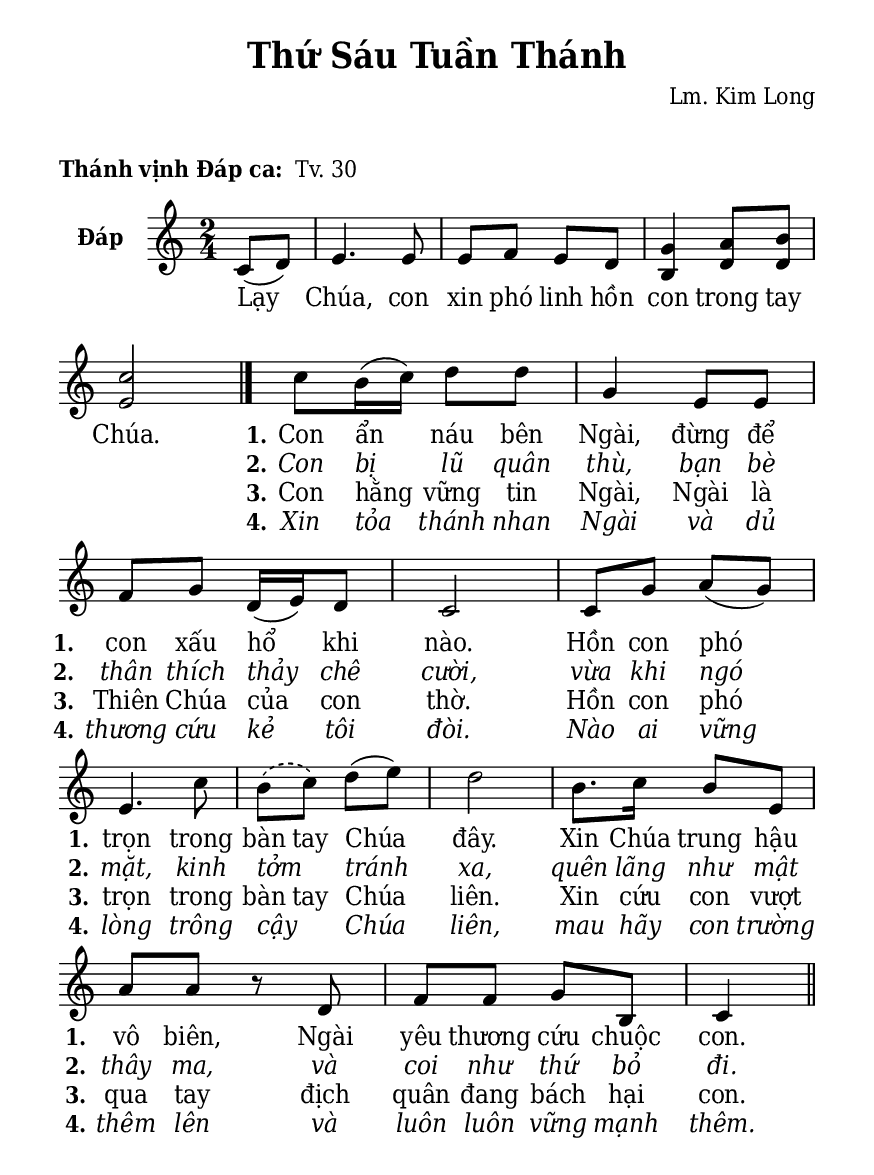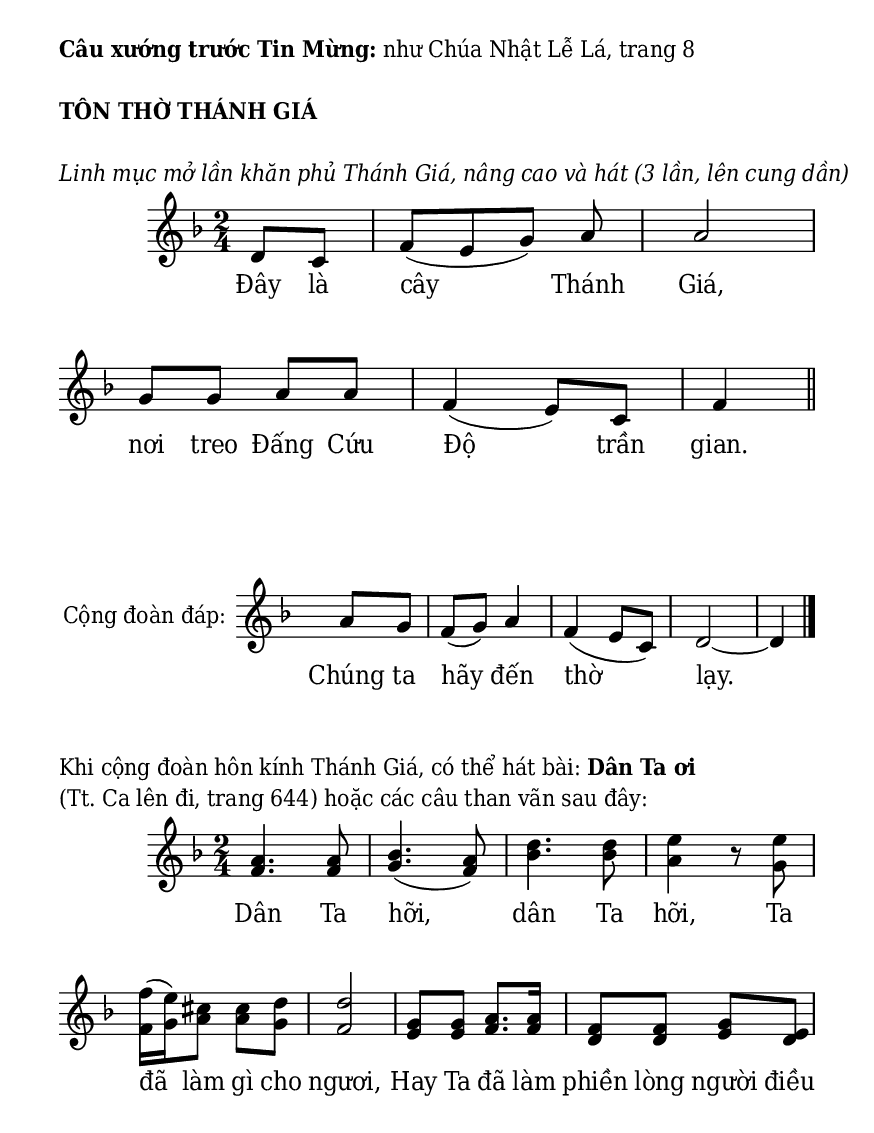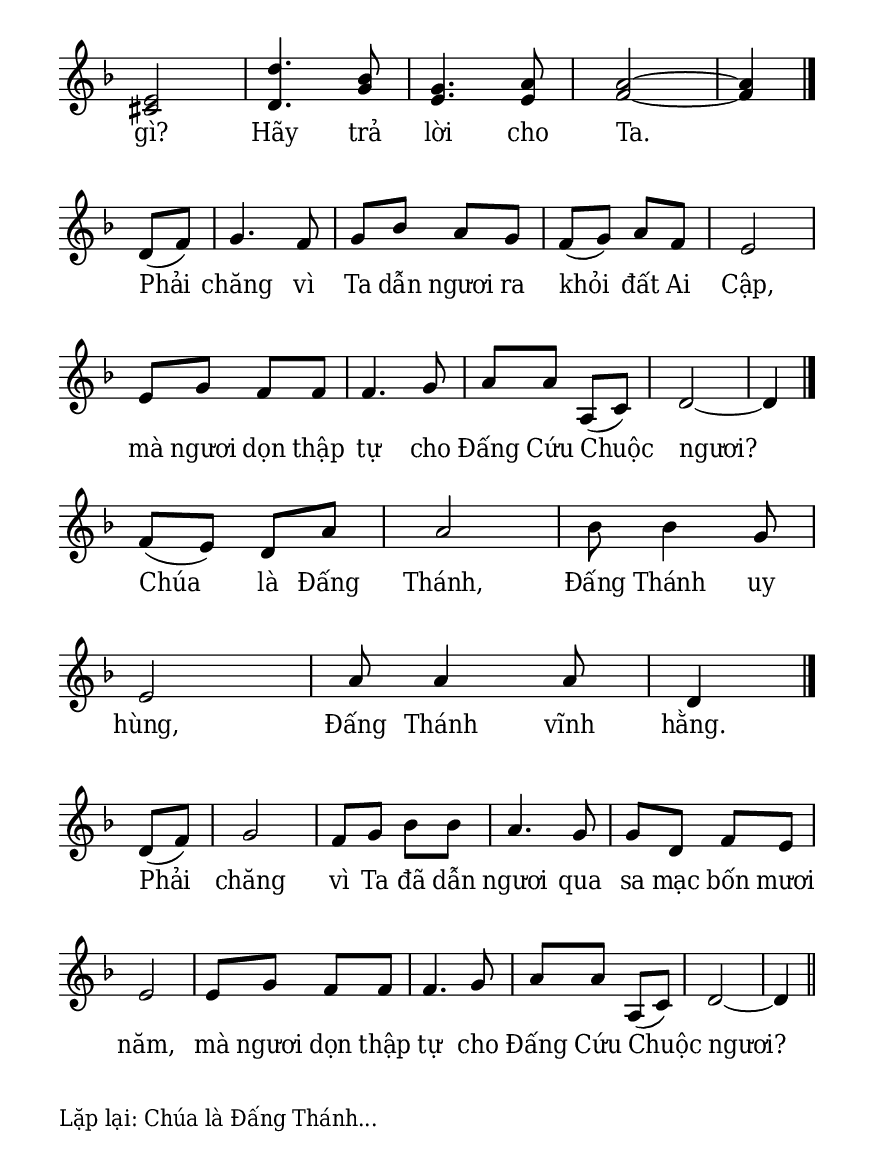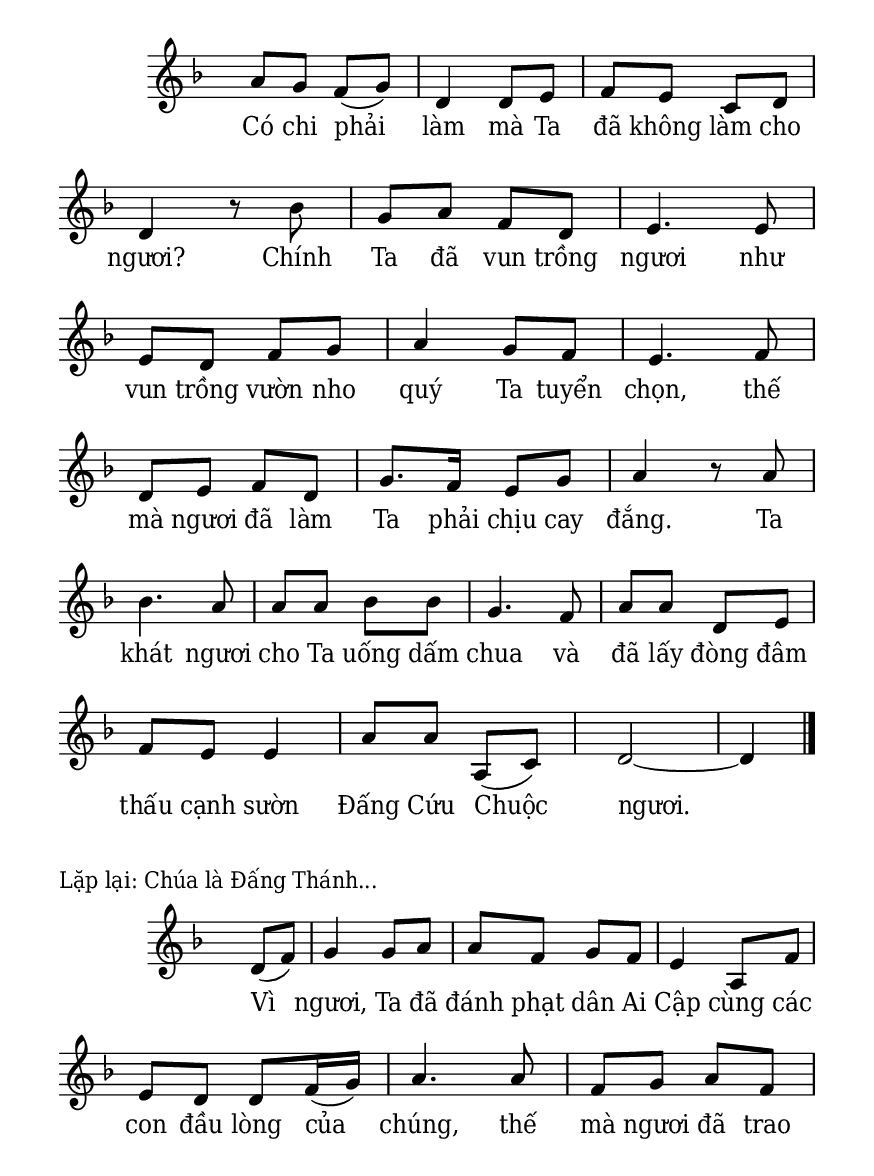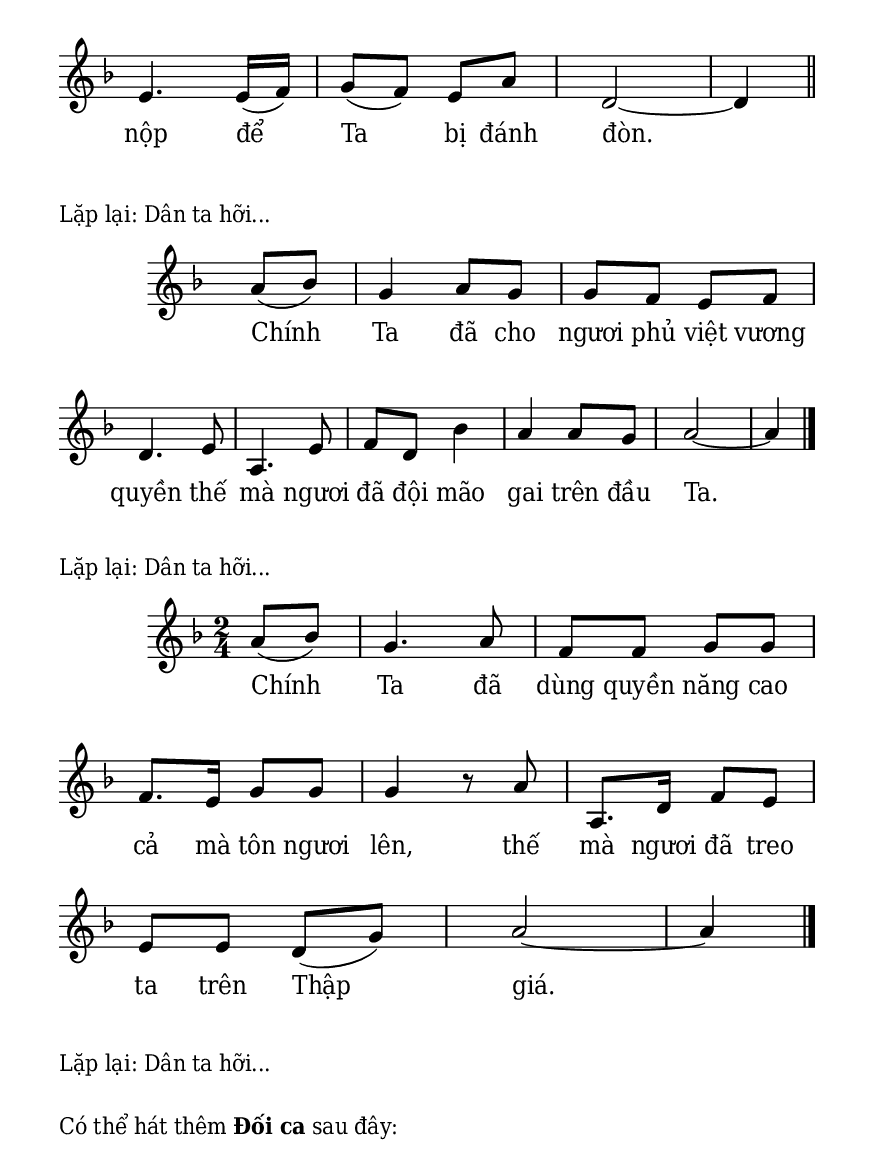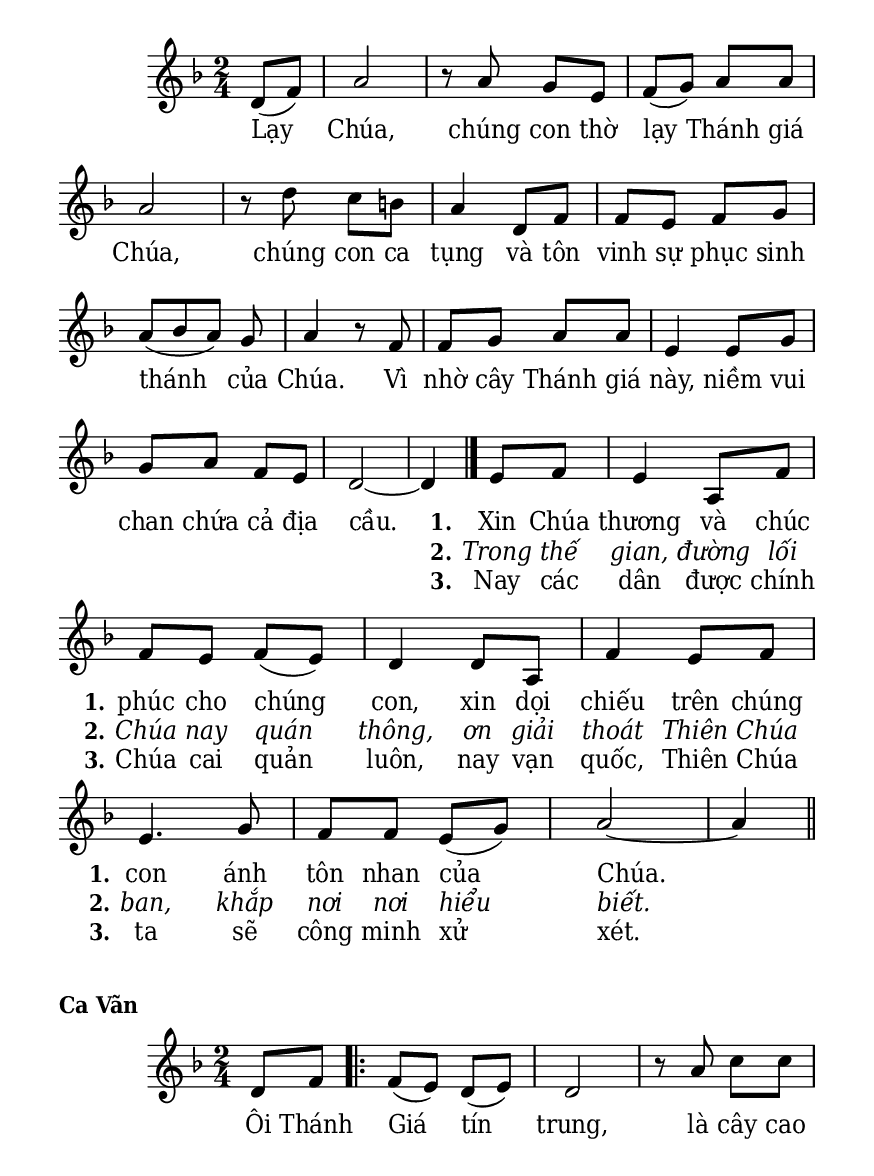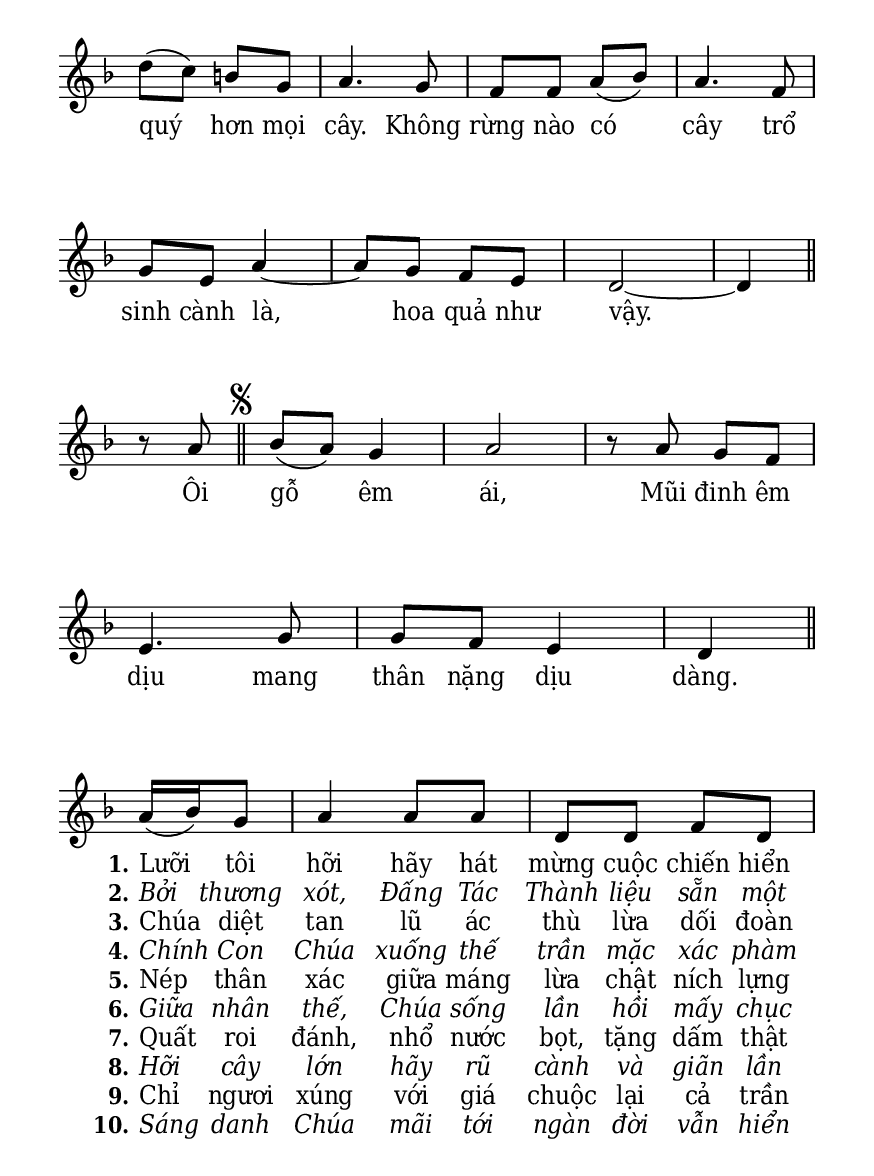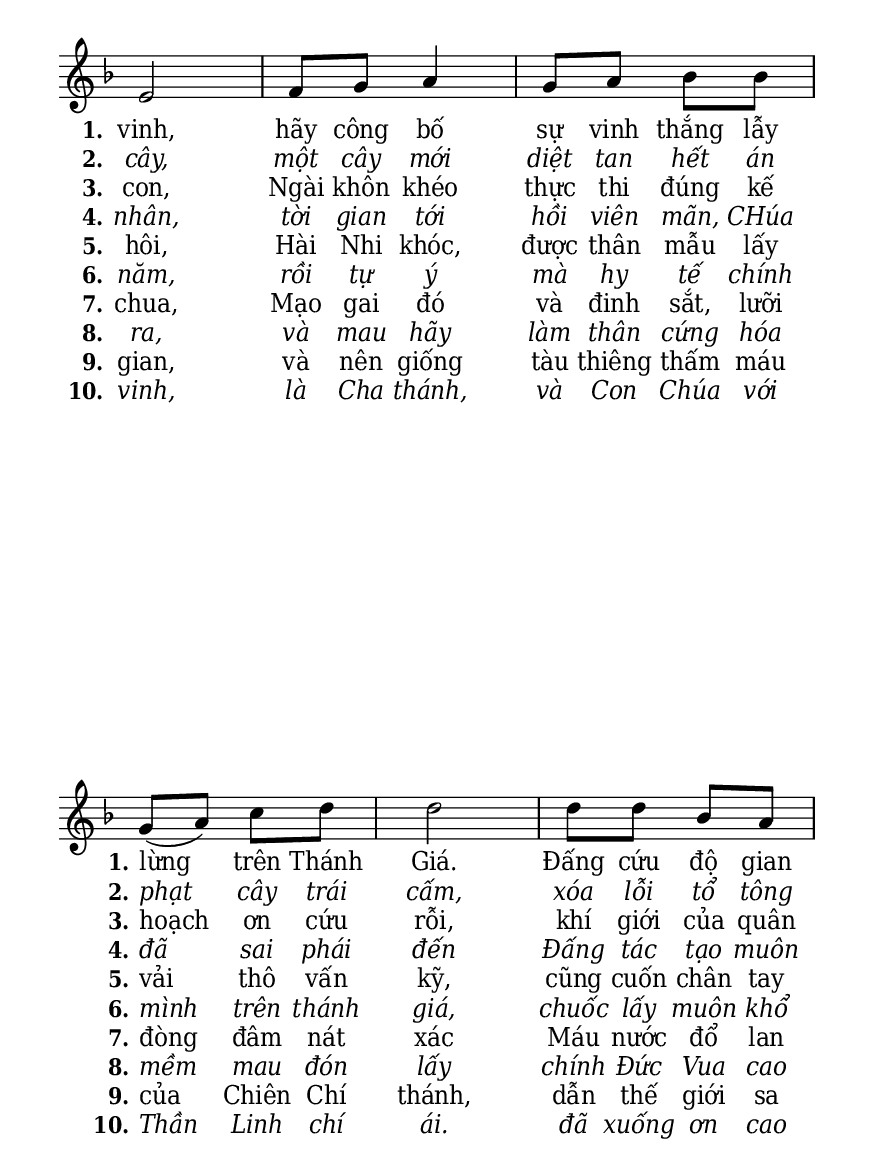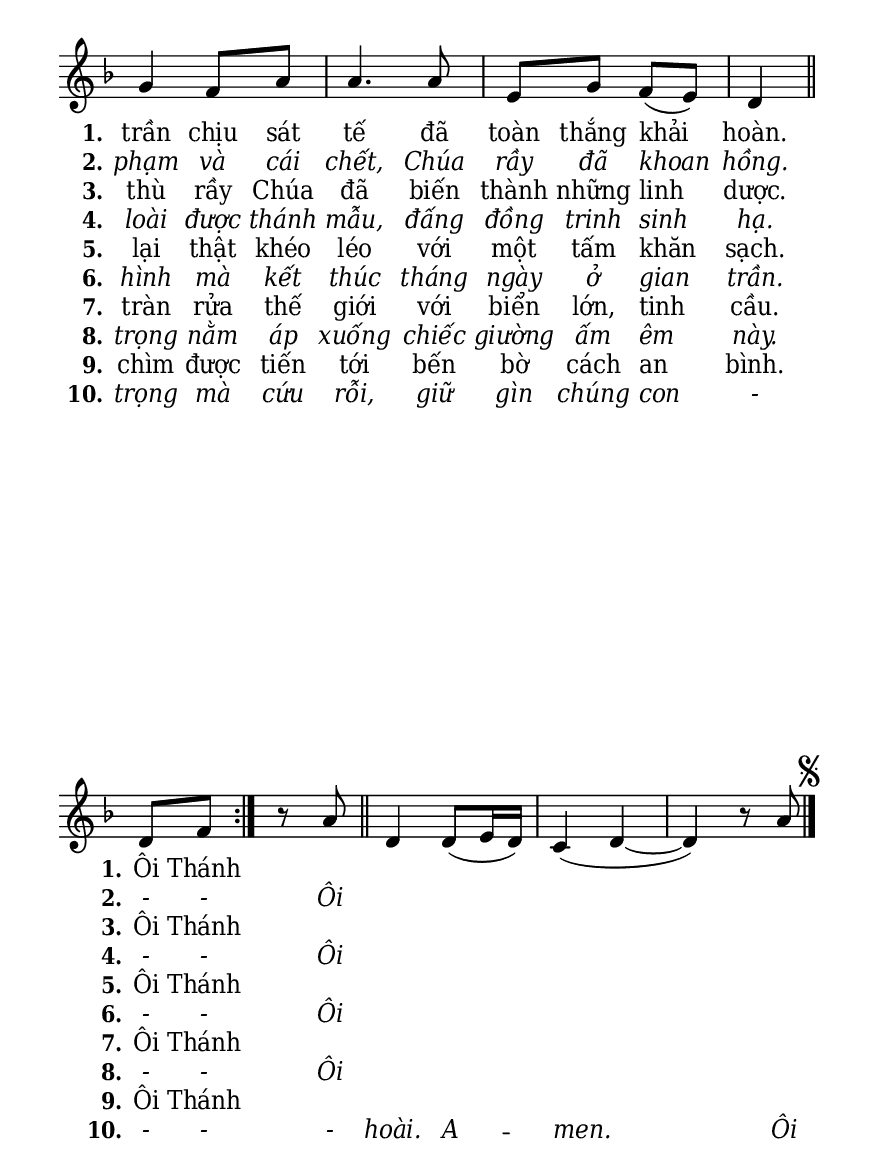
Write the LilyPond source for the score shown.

% Cài đặt chung
\version "2.22.1"
\include "english.ly"

\header {
  title = "Thứ Sáu Tuần Thánh"
  composer = "Lm. Kim Long"
  %arranger = " "
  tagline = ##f
}

% mã nguồn cho những chức năng chưa hỗ trợ trong phiên bản lilypond hiện tại
% cung cấp bởi cộng đồng lilypond khi gửi email đến lilypond-user@gnu.org
% in số phiên khúc trên mỗi dòng
#(define (add-grob-definition grob-name grob-entry)
     (set! all-grob-descriptions
           (cons ((@@ (lily) completize-grob-entry)
                  (cons grob-name grob-entry))
                 all-grob-descriptions)))

#(add-grob-definition
    'StanzaNumberSpanner
    `((direction . ,LEFT)
      (font-series . bold)
      (padding . 1.0)
      (side-axis . ,X)
      (stencil . ,ly:text-interface::print)
      (X-offset . ,ly:side-position-interface::x-aligned-side)
      (Y-extent . ,grob::always-Y-extent-from-stencil)
      (meta . ((class . Spanner)
               (interfaces . (font-interface
                              side-position-interface
                              stanza-number-interface
                              text-interface))))))

\layout {
    \context {
      \Global
      \grobdescriptions #all-grob-descriptions
    }
    \context {
      \Score
      \remove Stanza_number_align_engraver
      \consists
        #(lambda (context)
           (let ((texts '())
                 (syllables '()))
             (make-engraver
              (acknowledgers
               ((stanza-number-interface engraver grob source-engraver)
                  (set! texts (cons grob texts)))
               ((lyric-syllable-interface engraver grob source-engraver)
                  (set! syllables (cons grob syllables))))
              ((stop-translation-timestep engraver)
                 (for-each
                  (lambda (text)
                    (for-each
                     (lambda (syllable)
                       (ly:pointer-group-interface::add-grob
                        text
                        'side-support-elements
                        syllable))
                     syllables))
                  texts)
                 (set! syllables '())))))
    }
    \context {
      \Lyrics
      \remove Stanza_number_engraver
      \consists
        #(lambda (context)
           (let ((text #f)
                 (last-stanza #f))
             (make-engraver
              ((process-music engraver)
                 (let ((stanza (ly:context-property context 'stanza #f)))
                   (if (and stanza (not (equal? stanza last-stanza)))
                       (let ((column (ly:context-property context
'currentCommandColumn)))
                         (set! last-stanza stanza)
                         (if text
                             (ly:spanner-set-bound! text RIGHT column))
                         (set! text (ly:engraver-make-grob engraver
'StanzaNumberSpanner '()))
                         (ly:grob-set-property! text 'text stanza)
                         (ly:spanner-set-bound! text LEFT column)))))
              ((finalize engraver)
                 (if text
                     (let ((column (ly:context-property context
'currentCommandColumn)))
                       (ly:spanner-set-bound! text RIGHT column)))))))
      \override StanzaNumberSpanner.horizon-padding = 10000
    }
}

stanzaReminderOff =
  \temporary \override StanzaNumberSpanner.after-line-breaking =
     #(lambda (grob)
        ;; Can be replaced with (not (first-broken-spanner? grob)) in 2.23.
        (if (let ((siblings (ly:spanner-broken-into (ly:grob-original grob))))
              (and (pair? siblings)
                   (not (eq? grob (car siblings)))))
            (ly:grob-suicide! grob)))

stanzaReminderOn = \undo \stanzaReminderOff
% kết thúc mã nguồn

% Nhạc
nhacMauMot = \relative c' {
  \key c \major
  \time 2/4
  \partial 4 c8 (d) |
  e4. e8 |
  e f e d |
  <g b,>4 <a d,>8 <b d,> |
  <c e,>2 \bar "|."
  
  c8 b16 (c) d8 d |
  g,4 e8 e |
  f g d16 (e) d8 |
  c2 |
  c8 g' a (g) |
  e4. c'8 |
  \once \phrasingSlurDashed
  b \(c\) d (e) |
  d2 |
  b8. c16 b8 e, |
  a a r d, |
  f f g b, |
  c4 \bar "||"
}

nhacMauHai = \relative c' {
  \key f \major
  \time 2/4
  \partial 4 d8 c |
  f ([e g]) a |
  a2 |
  g8 g a a |
  f4 (e8) c |
  f4 \bar "||"
}

nhacMauBa = \relative c'' {
  \key f \major
  \time 2/4
  \partial 4 a8 g |
  f (g) a4 |
  f (e8 c) |
  d2 ~ |
  d4 \bar "|."
}

nhacMauBon = \relative c'' {
  \key f \major
  \time 2/4
  <<
    {
      a4. a8 |
      bf4. (a8) |
      d4. d8 |
      e4 r8 e |
      f16 (e) cs8 cs d |
      d2 |
      g,8 g a8. f16 |
      f8 f g e |
      e2 |
      d'4. bf8 |
      g4. a8 |
      a2 ~ |
      a4 \bar "|."
    }
    {
      f4. f8 |
      g4. (f8) |
      bf4. bf8 |
      a4 r8 g |
      f16 (g) a8 a g |
      f2 |
      e8 e f8. a16 |
      d,8 d e d |
      cs2 |
      d4. g8 |
      e4. e8 |
      f2 ~ |
      f4
    }
  >>
  \break
  
  d8 (f) |
  g4. f8 |
  g bf a g |
  f (g) a f |
  e2 |
  e8 g f f |
  f4. g8 |
  a a a, (c) |
  d2 ~ |
  \partial 4 d4 \bar "|." \break
  
  f8 (e) d a' |
  a2 |
  bf8 bf4 g8 |
  e2 |
  a8 a4 a8 |
  d,4 \bar "|." \break
  
  d8 (f) |
  g2 |
  f8 g bf bf |
  a4. g8 |
  g d f e |
  e2 |
  e8 g f f |
  f4. g8 |
  a a a, (c) |
  d2 ~ |
  d4 \bar "||"
}

nhacMauNam = \relative c'' {
  \key f \major
  \time 2/4
  a8 g f (g) |
  d4 d8 e |
  f e c d |
  d4 r8 bf' |
  g a f d |
  e4. e8 |
  e d f g |
  a4 g8 f |
  e4. f8 |
  d e f d |
  g8. f16 e8 g |
  a4 r8 a |
  bf4. a8 |
  a a bf bf |
  g4. f8 |
  a a d, e |
  f e e4 |
  a8 a a, (c) |
  d2 ~ |
  d4 \bar "|."
}

nhacMauSau = \relative c' {
  \key f \major
  \time 2/4
  \partial 4 d8 (f) |
  g4 g8 a |
  a f g f |
  e4 a,8 f' |
  e d d f16 (g) |
  a4. a8 |
  f g a f |
  e4. e16 (f) |
  g8 (f) e a |
  d,2 ~ |
  d4 \bar "||"
}

nhacMauBay = \relative c'' {
  \key f \major
  \time 2/4
  \partial 4 a8 (bf) |
  g4 a8 g |
  g f e f |
  d4. e8 |
  a,4. e'8 |
  f d bf'4 |
  a a8 g |
  a2 ~ |
  a4 \bar "|."
}

nhacMauTam = \relative c'' {
  \key f \major
  \time 2/4
  \partial 4 a8 (bf) |
  g4. a8 |
  f f g g |
  f8. e16 g8 g |
  g4 r8 a |
  a,8. d16 f8 e |
  e e d (g) |
  a2 ~ |
  a4 \bar "|."
}

nhacMauChin = \relative c' {
  \key f \major
  \time 2/4
  \partial 4 d8 (f) |
  a2 |
  r8 a g e |
  f (g) a a |
  a2 |
  r8 d c b! |
  a4 d,8 f |
  f e f g |
  a ([bf a]) g |
  a4 r8 f |
  f g a a |
  e4 e8 g |
  g a f e |
  d2 ~ |
  d4 \bar "|."
  
  e8 f |
  e4 a,8 f' |
  f e f (e) |
  d4 d8 a |
  f'4 e8 f |
  e4. g8 |
  f f e (g) |
  a2 ~ |
  a4 \bar "||"
}

nhacMauMuoi = \relative c' {
  \key f \major
  \time 2/4
  \partial 4 d8 f \bar ".|:"
  f (e) d (e) |
  d2 |
  r8 a' c c |
  d (c) b! g |
  a4. g8 |
  f f a (bf) |
  a4. f8 |
  g e a4 ~ |
  a8 g f e |
  d2 ~ |
  d4 \bar "||" \break
  
  r8 a'
  \once \override Score.RehearsalMark.font-size = #0.1
  \mark \markup { \musicglyph #"scripts.segno" }
  \bar "||"
  bf (a) g4 |
  a2 |
  r8 a g f |
  e4. g8 |
  g f e4 |
  d \bar "||" \break
  
  a'16 (bf) g8 |
  a4 a8 a |
  d, d f d |
  e2 |
  f8 g a4 |
  g8 a bf bf |
  g (a) c d |
  d2 |
  d8 d bf a |
  g4 f8 a |
  a4. a8 |
  e g f (e) |
  \partial 4 d4 \bar "||"
  d8 f \bar ":|."
  r8 a \bar "||"
  d,4 d8 (e16 d) |
  c4 ( d ~ |
  d) r8 a' \bar "|."
  \once \override Score.RehearsalMark.font-size = #0.1
  \mark \markup { \musicglyph #"scripts.segno" }
}

% Lời
loiMauMot = \lyricmode {
  Lạy Chúa, con xin phó linh hồn con trong tay Chúa.
  <<
    {
      \set stanza = "1."
      Con ẩn náu bên Ngài, đừng để con xấu hổ khi nào.
      Hồn con phó trọn trong bàn tay Chúa đây.
      Xin Chúa trung hậu vô biên, Ngài yêu thương cứu chuộc con.
      
    }
    \new Lyrics {
      \set associatedVoice = "beSop"
      \set stanza = "2."
      \override Lyrics.LyricText.font-shape = #'italic
      Con bị lũ quân thù, bạn bè thân thích thảy chê cười,
      vừa khi ngó mặt, kinh tởm _ tránh xa,
      quên lãng như mật thây ma, và coi như thứ bỏ đi.
    }
    \new Lyrics {
      \set associatedVoice = "beSop"
      \set stanza = "3."
      Con hằng vững tin Ngài, Ngài là Thiên Chúa của con thờ.
      Hồn con phó trọn trong bàn tay Chúa liên.
      Xin cứu con vượt qua tay địch quân đang bách hại con.
    }
    \new Lyrics {
      \set associatedVoice = "beSop"
      \set stanza = "4."
      \override Lyrics.LyricText.font-shape = #'italic
      Xin tỏa thánh nhan Ngài và dủ thương cứu kẻ tôi đòi.
      Nào ai vững lòng trông cậy _ Chúa liên,
      mau hãy con trường thêm lên và luôn luôn vững mạnh thêm.
    }
  >>
}

loiMauHai = \lyricmode {
  Đây là cây Thánh Giá, nơi treo Đấng Cứu Độ trần gian.
}

loiMauBa = \lyricmode {
  Chúng ta hãy đến thờ lạy.
}

loiMauBon = \lyricmode {
  Dân Ta hỡi, dân Ta hỡi, Ta đã làm gì cho ngươi,
  Hay Ta đã làm phiền lòng người điều gì?
  Hãy trả lời cho Ta.
  Phải chăng vì Ta dẫn ngươi ra khỏi đất Ai Cập,
  mà ngươi dọn thập tự cho Đấng Cứu Chuộc ngươi?
  
  Chúa là Đấng Thánh, Đấng Thánh uy hùng, Đấng Thánh vĩnh hằng.
  Phải chăng vì Ta đã dẫn ngươi qua sa mạc bốn mươi năm,
  mà ngươi dọn thập tự cho Đấng Cứu Chuộc ngươi?
}

loiMauNam = \lyricmode {
  Có chi phải làm mà Ta đã không làm cho ngươi?
  Chính Ta đã vun trồng ngươi như vun trồng vườn nho quý Ta tuyển chọn,
  thế mà ngươi đã làm Ta phải chịu cay đắng.
  Ta khát ngươi cho Ta uống dấm chua
  và đã lấy đòng đâm thấu cạnh sườn Đấng Cứu Chuộc ngươi.
}

loiMauSau = \lyricmode {
  Vì ngươi, Ta đã đánh phạt dân Ai Cập
  cùng các con đầu lòng của chúng,
  thế mà ngươi đã trao nộp để Ta bị đánh đòn.
}

loiMauBay = \lyricmode {
  Chính Ta đã cho ngươi phủ việt vương quyền
  thế mà ngươi đã đội mão gai trên đầu Ta.
}

loiMauTam = \lyricmode {
  Chính Ta đã dùng quyền năng cao cả mà tôn ngươi lên,
  thế mà ngươi đã treo ta trên Thập giá.
}

loiMauChin = \lyricmode {
  Lạy Chúa, chúng con thờ lạy Thánh giá Chúa,
  chúng con ca tụng và tôn vinh sự phục sinh thánh của Chúa.
  Vì nhờ cây Thánh giá này, niềm vui chan chứa cả địa cầu.
  <<
    {
      \set stanza = "1."
      Xin Chúa thương và chúc phúc cho chúng con,
      xin dọi chiếu trên chúng con ánh tôn nhan của Chúa.
    }
    \new Lyrics {
      \set associatedVoice = "beSop"
      \set stanza = "2."
      \override Lyrics.LyricText.font-shape = #'italic
      Trong thế gian, đường lối Chúa nay quán thông,
      ơn giải thoát Thiên Chúa ban,
      khắp nơi nơi hiểu biết.
    }
    \new Lyrics {
      \set associatedVoice = "beSop"
      \set stanza = "3."
      Nay các dân được chính Chúa cai quản luôn,
      nay vạn quốc, Thiên Chúa ta sẽ công minh xử xét.
    }
  >>
}

loiMauMuoi = \lyricmode {
  Ôi Thánh Giá tín trung, là cây cao quý hơn mọi cây.
  Không rừng nào có cây trổ sinh cành là, hoa quả như vậy.
  Ôi gỗ êm ái, Mũi đinh êm dịu mang thân nặng dịu dàng.
  <<
    {
      \set stanza = "1."
      Lưỡi tôi hỡi hãy hát mừng cuộc chiến hiển vinh,
      hãy công bố sự vinh thắng lẫy lừng trên Thánh Giá.
      Đấng cứu độ gian trần chịu sát tế đã toàn thắng khải hoàn.
      Ôi Thánh
    }
    \new Lyrics {
      \set associatedVoice = "beSop"
      \set stanza = "2."
      \override Lyrics.LyricText.font-shape = #'italic
      Bởi thương xót, Đấng Tác Thành liệu sẵn một cây,
      một cây mới diệt tan hết án phạt cây trái cấm,
      xóa lỗi tổ tông phạm và cái chết,
      Chúa rầy đã khoan hồng.
      - - Ôi
    }
    \new Lyrics {
      \set associatedVoice = "beSop"
      \set stanza = "3."
      Chúa diệt tan lũ ác thù lừa dối đoàn con,
      Ngài khôn khéo thực thi đúng kế hoạch ơn cứu rỗi,
      khí giới của quân thù rầy Chúa đã biến thành những linh dược.
      Ôi Thánh
    }
    \new Lyrics {
      \set associatedVoice = "beSop"
      \set stanza = "4."
      \override Lyrics.LyricText.font-shape = #'italic
      Chính Con Chúa xuống thế trần mặc xác phàm nhân,
      tời gian tới hồi viên mãn, CHúa đã sai phái đến
      Đấng tác tạo muôn loài được thánh mẫu,
      đấng đồng trinh sinh hạ.
      - - Ôi
    }
    \new Lyrics {
      \set associatedVoice = "beSop"
      \set stanza = "5."
      Nép thân xác giữa máng lừa chật ních lựng hôi,
      Hài Nhi khóc, được thân mẫu lấy vải thô vấn kỹ,
      cũng cuốn chân tay lại thật khéo léo với một tấm khăn sạch.
      Ôi Thánh
    }
    \new Lyrics {
      \set associatedVoice = "beSop"
      \set stanza = "6."
      \override Lyrics.LyricText.font-shape = #'italic
      Giữa nhân thế, Chúa sống lần hồi mấy chục năm,
      rồi tự ý mà hy tế chính mình trên thánh giá,
      chuốc lấy muôn khổ hình mà kết thúc tháng ngày ở gian trần.
      - - Ôi
    }
    \new Lyrics {
      \set associatedVoice = "beSop"
      \set stanza = "7."
      Quất roi đánh, nhổ nước bọt, tặng dấm thật chua,
      Mạo gai đó và đinh sắt, lưỡi đòng đâm nát xác
      Máu nước đổ lan tràn rửa thế giới với biển lớn, tinh cầu.
      Ôi Thánh
    }
    \new Lyrics {
      \set associatedVoice = "beSop"
      \set stanza = "8."
      \override Lyrics.LyricText.font-shape = #'italic
      Hỡi cây lớn hãy rũ cành và giãn lần ra,
      và mau hãy làm thân cứng hóa mềm mau đón lấy
      chính Đức Vua cao trọng nằm áp xuống chiếc giường ấm êm này.
      - - Ôi
    }
    \new Lyrics {
      \set associatedVoice = "beSop"
      \set stanza = "9."
      Chỉ ngươi xúng với giá chuộc lại cả trần gian,
      và nên giống tàu thiêng thấm máu của Chiên Chí thánh,
      dẫn thế giới sa chìm được tiến tới bến bờ cách an bình.
      Ôi Thánh
    }
    \new Lyrics {
      \set associatedVoice = "beSop"
      \set stanza = "10."
      \override Lyrics.LyricText.font-shape = #'italic
      Sáng danh Chúa mãi tới ngàn đời vẫn hiển vinh,
      là Cha thánh, và Con Chúa với Thần Linh chí ái.
      đã xuống ơn cao trọng mà cứu rỗi,
      giữ gìn chúng con - - - - hoài.
      A -- men.
      Ôi
    }
  >>
}

% Dàn trang
\paper {
  #(set-paper-size "a5")
  top-margin = 10\mm
  bottom-margin = 10\mm
  left-margin = 10\mm
  right-margin = 10\mm
  indent = #0
  #(define fonts
	 (make-pango-font-tree "Deja Vu Serif Condensed"
	 		       "Deja Vu Serif Condensed"
			       "Deja Vu Serif Condensed"
			       (/ 20 20)))
  print-page-number = ##f
  %page-count = 9
}

\markup {
  \vspace #2
  \bold "Thánh vịnh Đáp ca:" \normal-text " Tv. 30"
}

\score {
  <<
    \new Staff \with {
      instrumentName = \markup { \bold "Đáp" }} <<
        \clef treble
        \new Voice = beSop {
          \nhacMauMot
        }
      \new Lyrics \lyricsto beSop \loiMauMot
    >>
  >>
  \layout {
    indent = 15
    \override Lyrics.LyricSpace.minimum-distance = #0.6
    \override Score.BarNumber.break-visibility = ##(#f #f #f)
    \override Score.SpacingSpanner.uniform-stretching = ##t
    ragged-last = ##f
  }
}

\markup {
  \vspace #2
  \column {
      \left-align {
        \line {
          \bold "Câu xướng trước Tin Mừng:" \normal-text "như Chúa Nhật Lễ Lá, trang 8"
        }
        \null
        \line {
          \bold "TÔN THỜ THÁNH GIÁ"
        }
        \null
        \line {
          \normal-text \italic "Linh mục mở lần khăn phủ Thánh Giá, nâng cao và hát (3 lần, lên cung dần)"
        }
      }
  }
}

\score {
  <<
    \new Staff <<
        \clef treble
        \new Voice = beSop {
          \nhacMauHai
        }
      \new Lyrics \lyricsto beSop \loiMauHai
    >>
  >>
  \layout {
    indent = 15
    \override Lyrics.LyricSpace.minimum-distance = #0.7
    \override Score.BarNumber.break-visibility = ##(#f #f #f)
    \override Score.SpacingSpanner.uniform-stretching = ##t
    \override LyricHyphen.minimum-distance = #1.5
    ragged-last = ##f
  }
}

\markup {
  %\vspace #2
}

\score {
  <<
    \new Staff \with {
      instrumentName = \markup { "Cộng đoàn đáp:" }} <<
        \clef treble
        \new Voice = beSop {
          \nhacMauBa
        }
      \new Lyrics \lyricsto beSop \loiMauBa
    >>
  >>
  \layout {
    indent = 30
    \override Staff.TimeSignature.transparent = ##t
    \override Lyrics.LyricSpace.minimum-distance = #0.7
    \override Score.BarNumber.break-visibility = ##(#f #f #f)
    \override Score.SpacingSpanner.uniform-stretching = ##t
    \override LyricHyphen.minimum-distance = #1.5
    ragged-last = ##f
  }
}

\markup {
  \vspace #2
  \column {
    \left-align {
      \line {
        "Khi cộng đoàn hôn kính Thánh Giá, có thể hát bài:" \bold "Dân Ta ơi"
      }
      \line {
        "(Tt. Ca lên đi, trang 644) hoặc các câu than vãn sau đây:"
      }
    }
  }
}

\score {
  <<
    \new Staff <<
        \clef treble
        \new Voice = beSop {
          \nhacMauBon
        }
      \new Lyrics \lyricsto beSop \loiMauBon
    >>
  >>
  \layout {
    indent = 15
    \override Lyrics.LyricSpace.minimum-distance = #0.6
    \override Score.BarNumber.break-visibility = ##(#f #f #f)
    \override Score.SpacingSpanner.uniform-stretching = ##t
    ragged-last = ##f
  }
}

\markup {
  \vspace #2
  "Lặp lại: Chúa là Đấng Thánh..."
}


\score {
  <<
    \new Staff <<
        \clef treble
        \new Voice = beSop {
          \nhacMauNam
        }
      \new Lyrics \lyricsto beSop \loiMauNam
    >>
  >>
  \layout {
    indent = 15
    \override Staff.TimeSignature.transparent = ##t
    \override Lyrics.LyricSpace.minimum-distance = #0.7
    \override LyricHyphen.minimum-distance = #1
    \override Score.BarNumber.break-visibility = ##(#f #f #f)
    \override Score.SpacingSpanner.uniform-stretching = ##t
    ragged-last = ##f
  }
}

\markup {
  \vspace #2
  "Lặp lại: Chúa là Đấng Thánh..."
}

\score {
  <<
    \new Staff <<
        \clef treble
        \new Voice = beSop {
          \nhacMauSau
        }
      \new Lyrics \lyricsto beSop \loiMauSau
    >>
  >>
  \layout {
    indent = 15
    \override Staff.TimeSignature.transparent = ##t
    \override Lyrics.LyricSpace.minimum-distance = #0.7
    \override Score.BarNumber.break-visibility = ##(#f #f #f)
    \override Score.SpacingSpanner.uniform-stretching = ##t
    ragged-last = ##f
  }
}

\markup {
  \vspace #2
  "Lặp lại: Dân ta hỡi..."
}

\score {
  <<
    \new Staff <<
        \clef treble
        \new Voice = beSop {
          \nhacMauBay
        }
      \new Lyrics \lyricsto beSop \loiMauBay
    >>
  >>
  \layout {
    indent = 15
    \override Staff.TimeSignature.transparent = ##t
    \override Lyrics.LyricSpace.minimum-distance = #0.7
    \override Score.BarNumber.break-visibility = ##(#f #f #f)
    \override Score.SpacingSpanner.uniform-stretching = ##t
    ragged-last = ##f
  }
}

\markup {
  \vspace #2
  "Lặp lại: Dân ta hỡi..."
}


\score {
  <<
    \new Staff <<
        \clef treble
        \new Voice = beSop {
          \nhacMauTam
        }
      \new Lyrics \lyricsto beSop \loiMauTam
    >>
  >>
  \layout {
    indent = 15
    \override Lyrics.LyricSpace.minimum-distance = #0.7
    \override Score.BarNumber.break-visibility = ##(#f #f #f)
    \override Score.SpacingSpanner.uniform-stretching = ##t
    ragged-last = ##f
  }
}

\markup {
  \vspace #2
  \column {
    \left-align {
      \line {
        "Lặp lại: Dân ta hỡi..."
      }
      \null
      \line {
        "Có thể hát thêm" \bold "Đối ca" \normal-text "sau đây:"
      }
    }
  }
}

\score {
  <<
    \new Staff <<
        \clef treble
        \new Voice = beSop {
          \nhacMauChin
        }
      \new Lyrics \lyricsto beSop \loiMauChin
    >>
  >>
  \layout {
    indent = 15
    \override Lyrics.LyricSpace.minimum-distance = #0.8
    \override Score.BarNumber.break-visibility = ##(#f #f #f)
    \override Score.SpacingSpanner.uniform-stretching = ##t
    ragged-last = ##f
  }
}

\markup {
  \vspace #2
  \bold "Ca Vãn"
}

\score {
  <<
    \new Staff <<
        \clef treble
        \new Voice = beSop {
          \nhacMauMuoi
        }
      \new Lyrics \lyricsto beSop \loiMauMuoi
    >>
  >>
  \layout {
    indent = 15
    \override Lyrics.LyricSpace.minimum-distance = #0.8
    \override Score.BarNumber.break-visibility = ##(#f #f #f)
    \override Score.SpacingSpanner.uniform-stretching = ##t
    ragged-last = ##f
  }
}
